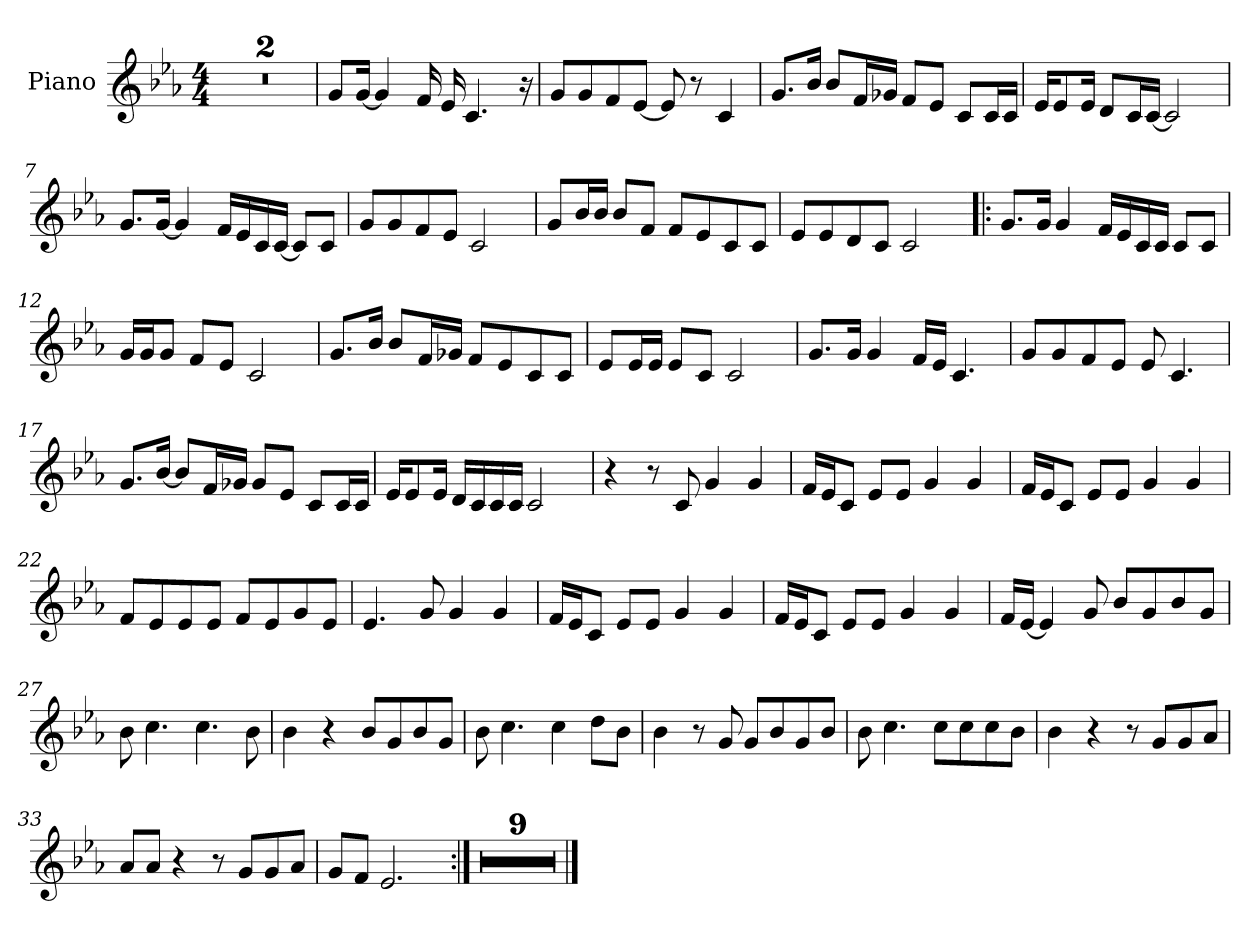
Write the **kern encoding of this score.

**kern
*part1
*staff1
*I"Piano
*I'Pno.
*clefG2
*k[b-e-a-]
*M4/4
=1
1r
=2
1r
=3
*MM104
8g/L
[16g/Jk
4g/]
16f/
16e-/
4.c/
16r
=4
8g/L
8g/
8f/
[8e-/J
8e-/]
8r
4c/
!!LO:LB:g=z
=5
8.g/L
16b-/Jk
8b-/L
16f/L
16g-X/JJ
8f/L
8e-/J
8c/L
16c/L
16c/JJ
=6
16e-/KL
8e-/
16e-/Jk
8d/L
16c/L
[16c/JJ
2c/]
=7
8.g/L
[16g/Jk
4g/]
16f/LL
16e-/
16c/
[16c/JJ
8c/L]
8c/J
=8
8g/L
8g/
8f/
8e-/J
2c/
!!LO:LB:g=z
=9
8g/L
16b-/L
16b-/JJ
8b-/L
8f/J
8f/L
8e-/
8c/
8c/J
=10
8e-/L
8e-/
8d/
8c/J
2c/
=11!|:
8.g/L
16g/Jk
4g/
16f/LL
16e-/
16c/
16c/JJ
8c/L
8c/J
=12
16g/LL
16g/J
8g/J
8f/L
8e-/J
2c/
!!LO:LB:g=z
=13
8.g/L
16b-/Jk
8b-/L
16f/L
16g-X/JJ
8f/L
8e-/
8c/
8c/J
=14
8e-/L
16e-/L
16e-/JJ
8e-/L
8c/J
2c/
=15
8.g/L
16g/Jk
4g/
16f/LL
16e-/JJ
4.c/
=16
8g/L
8g/
8f/
8e-/J
8e-/
4.c/
!!LO:LB:g=z
=17
8.g/L
[16b-/Jk
8b-/L]
16f/L
16g-X/JJ
8g-/L
8e-/J
8c/L
16c/L
16c/JJ
=18
16e-/KL
8e-/
16e-/Jk
16d/LL
16c/
16c/
16c/JJ
2c/
=19
4r
8r
8c/
4g/
4g/
=20
16f/LL
16e-/J
8c/J
8e-/L
8e-/J
4g/
4g/
!!LO:LB:g=z
=21
16f/LL
16e-/J
8c/J
8e-/L
8e-/J
4g/
4g/
=22
8f/L
8e-/
8e-/
8e-/J
8f/L
8e-/
8g/
8e-/J
=23
4.e-/
8g/
4g/
4g/
=24
16f/LL
16e-/J
8c/J
8e-/L
8e-/J
4g/
4g/
!!LO:LB:g=z
=25
16f/LL
16e-/J
8c/J
8e-/L
8e-/J
4g/
4g/
=26
16f/LL
[16e-/JJ
4e-/]
8g/
8b-/L
8g/
8b-/
8g/J
=27
8b-\
4.cc\
4.cc\
8b-\
=28
4b-\
4r
8b-/L
8g/
8b-/
8g/J
!!LO:LB:g=z
=29
8b-\
4.cc\
4cc\
8dd\L
8b-\J
=30
4b-\
8r
8g/
8g/L
8b-/
8g/
8b-/J
=31
8b-\
4.cc\
8cc\L
8cc\
8cc\
8b-\J
=32
4b-\
4r
8r
8g/L
8g/
8a-/J
=33
8a-/L
8a-/J
4r
8r
8g/L
8g/
8a-/J
=34
8g/L
8f/J
2.e-/
=35:|!
1r
!!LO:LB:g=z
=36
1r
=37
1r
=38
1r
=39
1r
=40
1r
=41
1r
=42
1r
=43
1r
==
*-
